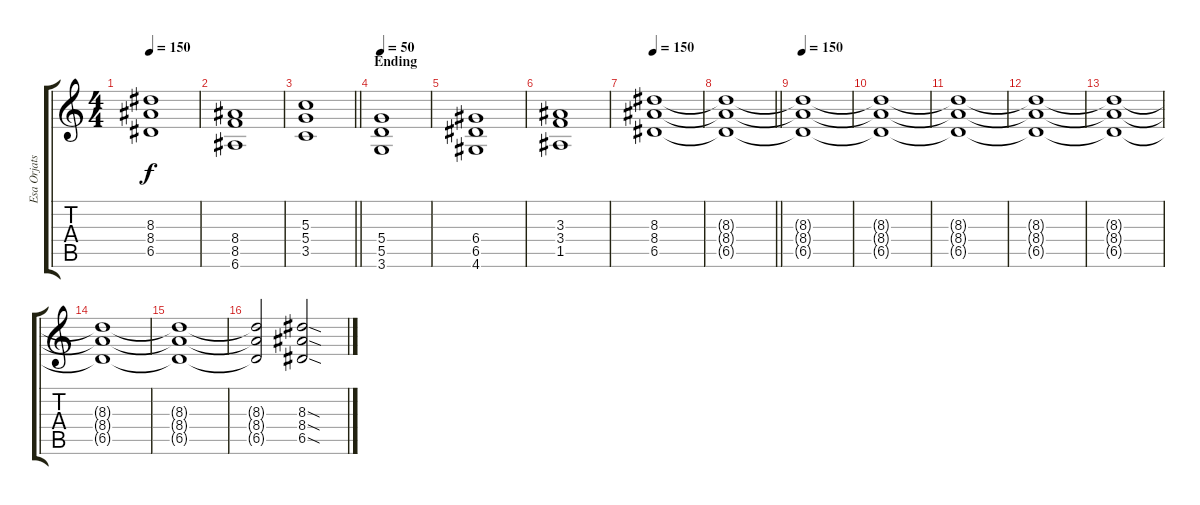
\track ("Esa Orjatsalo" "Esa Orjats") {instrument distortionguitar}
\staff {score tabs}
\tuning (E4 B3 G3 D3 A2 E2) {hide}
\ts (4 4)
\tempo 150
\clef g2
\ks c
(8.3 8.4 6.5).1{dy f} |
(8.4 8.5 6.6).1 |
\barLineRight lightlight
(5.3 5.4 3.5).1 |
\section ("" "Ending")
\tempo 50
(5.4 5.5 3.6).1 |
(6.4 6.5 4.6).1 |
(3.3 3.4 1.5).1 |
\tempo 150
(8.3 8.4 6.5).1 |
\barLineRight lightlight
(8.3{t} 8.4{t} 6.5{t}).1 |
\tempo 150
(8.3{t} 8.4{t} 6.5{t}).1 |
(8.3{t} 8.4{t} 6.5{t}).1 |
(8.3{t} 8.4{t} 6.5{t}).1 |
(8.3{t} 8.4{t} 6.5{t}).1 |
(8.3{t} 8.4{t} 6.5{t}).1 |
(8.3{t} 8.4{t} 6.5{t}).1 |
(8.3{t} 8.4{t} 6.5{t}).1 |
(8.3{t} 8.4{t} 6.5{t}).2 (8.3{sod} 8.4{sod} 6.5{sod}).2
